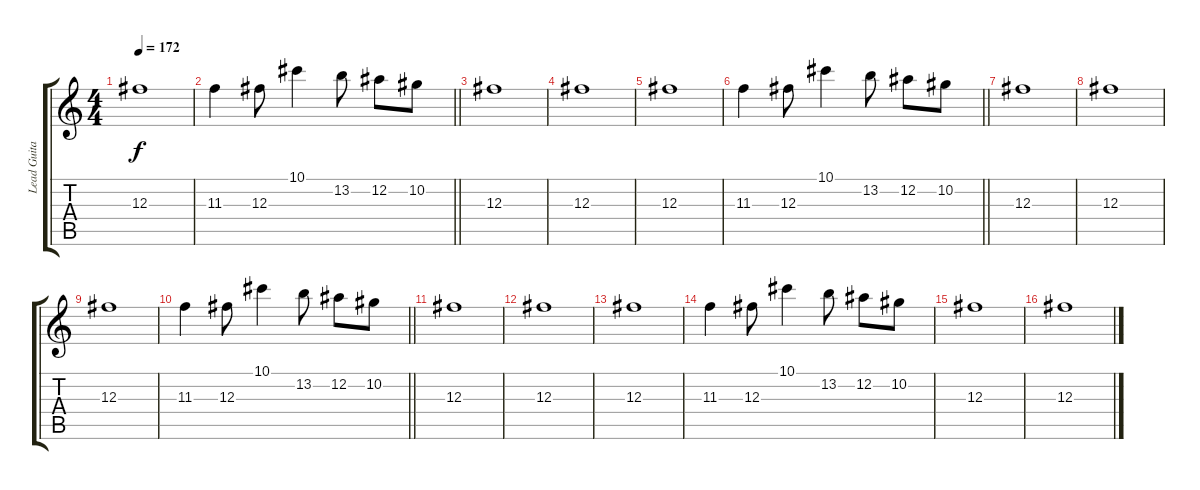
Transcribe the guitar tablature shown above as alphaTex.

\track ("Lead Guitar 2: Pata" "Lead Guita") {instrument distortionguitar}
\staff {score tabs}
\tuning (Eb4 Bb3 Gb3 Db3 Ab2 Eb2) {hide}
\ts (4 4)
\tempo 172
\clef g2
\ks c
12.3.1{dy f} |
\barLineRight lightlight
11.3.4 12.3.8 10.1.4 13.2.8 12.2.8 10.2.8 |
12.3.1 |
12.3.1 |
12.3.1 |
\barLineRight lightlight
11.3.4 12.3.8 10.1.4 13.2.8 12.2.8 10.2.8 |
12.3.1 |
12.3.1 |
12.3.1 |
\barLineRight lightlight
11.3.4 12.3.8 10.1.4 13.2.8 12.2.8 10.2.8 |
12.3.1 |
12.3.1 |
12.3.1 |
11.3.4 12.3.8 10.1.4 13.2.8 12.2.8 10.2.8 |
12.3.1 |
12.3.1
